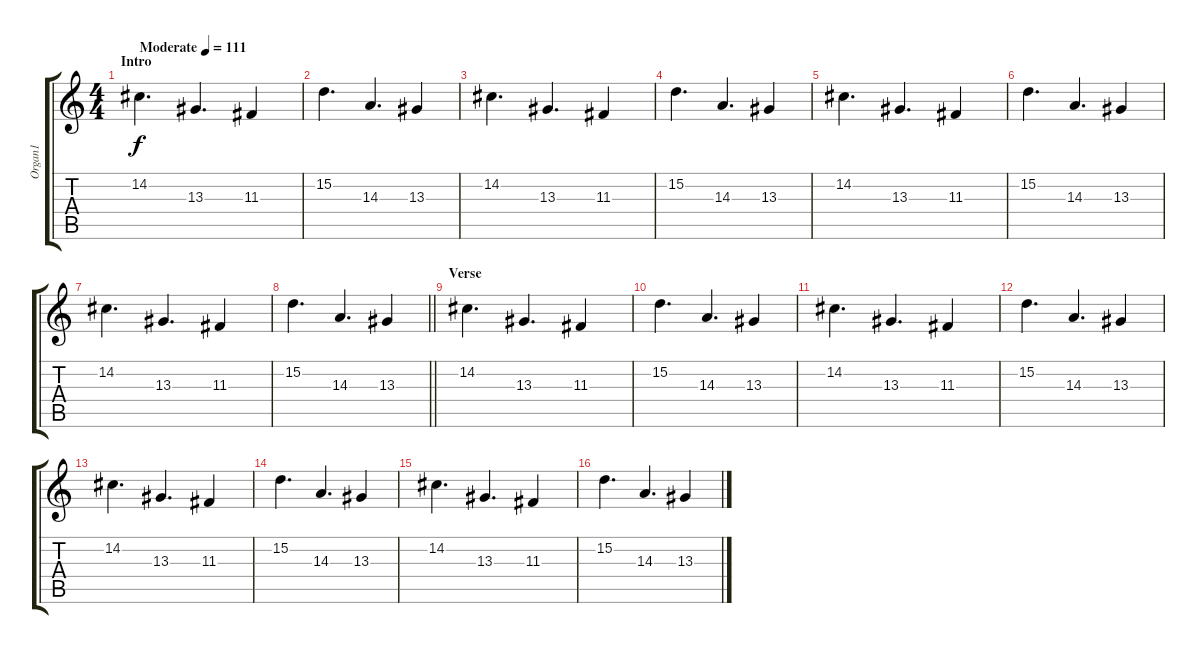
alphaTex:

\track ("Organ1" "Organ1") {instrument flute}
\staff {score tabs}
\tuning (E4 B3 G3 D3 A2 E2) {hide}
\ts (4 4)
\section ("" "Intro")
\tempo (111 "Moderate")
\clef g2
\ks c
14.2.4{d dy f instrument flute} 13.3.4{d} 11.3.4 |
15.2.4{d} 14.3.4{d} 13.3.4 |
14.2.4{d} 13.3.4{d} 11.3.4 |
15.2.4{d} 14.3.4{d} 13.3.4 |
14.2.4{d} 13.3.4{d} 11.3.4 |
15.2.4{d} 14.3.4{d} 13.3.4 |
14.2.4{d} 13.3.4{d} 11.3.4 |
\barLineRight lightlight
15.2.4{d} 14.3.4{d} 13.3.4 |
\section ("" "Verse")
14.2.4{d} 13.3.4{d} 11.3.4 |
15.2.4{d} 14.3.4{d} 13.3.4 |
14.2.4{d} 13.3.4{d} 11.3.4 |
15.2.4{d} 14.3.4{d} 13.3.4 |
14.2.4{d} 13.3.4{d} 11.3.4 |
15.2.4{d} 14.3.4{d} 13.3.4 |
14.2.4{d} 13.3.4{d} 11.3.4 |
15.2.4{d} 14.3.4{d} 13.3.4
